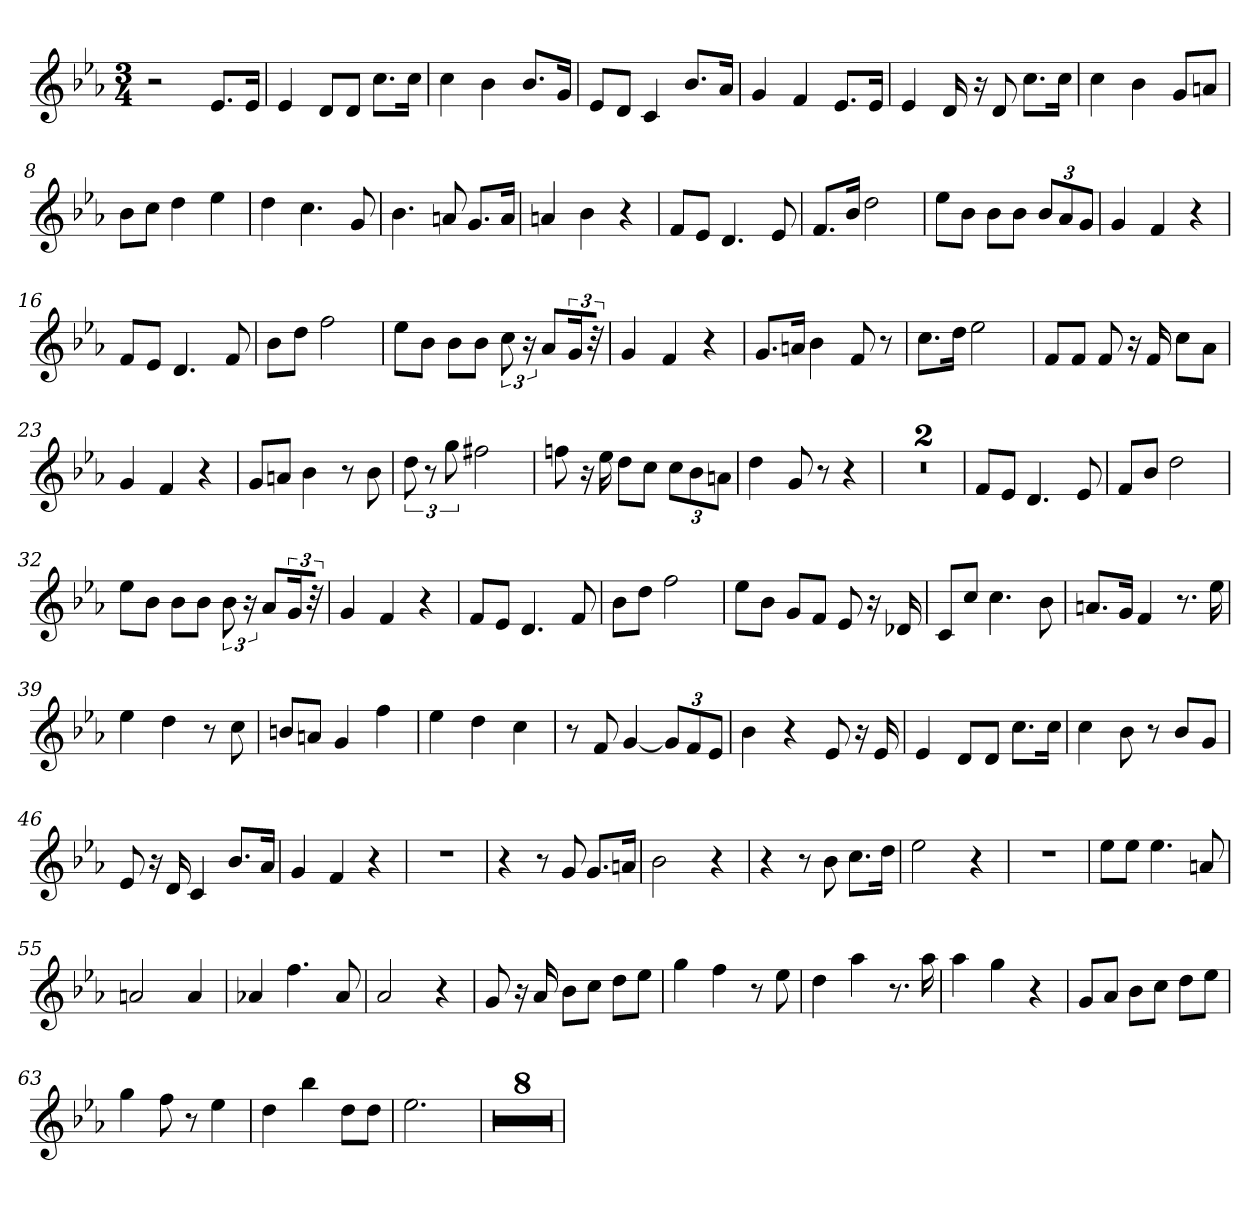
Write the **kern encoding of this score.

**kern
*part1
*staff1
*clefG2
*k[b-e-a-]
*M3/4
=1
2r
8.e-/L
16e-/Jk
=2
4e-/
8d/L
8d/J
8.cc\L
16cc\Jk
=3
4cc\
4b-\
8.b-/L
16g/Jk
=4
8e-/L
8d/J
4c/
8.b-/L
16a-/Jk
=5
4g/
4f/
8.e-/L
16e-/Jk
=6
4e-/
16d/
16r
8d/
8.cc\L
16cc\Jk
=7
4cc\
4b-\
8g/L
8an/J
=8
8b-\L
8cc\J
4dd\
4ee-\
!!LO:LB:g=z
=9
4dd\
4.cc\
8g/
=10
4.b-\
8an/
8.g/L
16a/Jk
=11
4an/
4b-\
4r
=12
8f/L
8e-/J
4.d/
8e-/
=13
8.f/L
16b-/Jk
2dd\
=14
8ee-\L
8b-\J
8b-\L
8b-\J
*Xbrackettup
12b-/L
12a-/
12g/J
=15
4g/
4f/
4r
=16
8f/L
8e-/J
4.d/
8f/
=17
8b-\L
8dd\J
2ff\
!!LO:LB:g=z
=18
8ee-\L
8b-\J
8b-\L
8b-\J
*brackettup
12cc\
24r
8a-/L
24g/Jk
48r
!LO:N:vis=256
192ryy
=19
4g/
4f/
4r
=20
8.g/L
16an/Jk
4b-\
8f/
8r
=21
8.cc\L
16dd\Jk
2ee-\
=22
8f/L
8f/J
8f/
16r
16f/
8cc\L
8a-\J
=23
4g/
4f/
4r
=24
8g/L
8an/J
4b-\
8r
8b-\
=25
12dd\
12r
12gg\
2ff#X\
!!LO:LB:g=z
=26
8ffn\
16r
16ee-\
8dd\L
8cc\J
*Xbrackettup
12cc\L
12b-\
12an\J
=27
4dd\
8g/
8r
4r
=28
2.r
=29
2.r
=30
8f/L
8e-/J
4.d/
8e-/
=31
8f/L
8b-/J
2dd\
=32
8ee-\L
8b-\J
8b-\L
8b-\J
*brackettup
12b-\
24r
8a-/L
24g/Jk
48r
!LO:N:vis=256
192ryy
=33
4g/
4f/
4r
=34
8f/L
8e-/J
4.d/
8f/
!!LO:LB:g=z
=35
8b-\L
8dd\J
2ff\
=36
8ee-\L
8b-\J
8g/L
8f/J
8e-/
16r
16d-X/
=37
8c/L
8cc/J
4.cc\
8b-\
=38
8.an/L
16g/Jk
4f/
8.r
16ee-\
=39
4ee-\
4dd\
8r
8cc\
=40
8bn/L
8an/J
4g/
4ff\
=41
4ee-\
4dd\
4cc\
=42
8r
8f/
[4g/
*Xbrackettup
12g/L]
12f/
12e-/J
!!LO:LB:g=z
=43
4b-\
4r
8e-/
16r
16e-/
=44
4e-/
8d/L
8d/J
8.cc\L
16cc\Jk
=45
4cc\
8b-\
8r
8b-/L
8g/J
=46
8e-/
16r
16d/
4c/
8.b-/L
16a-/Jk
=47
4g/
4f/
4r
=48
2.r
=49
4r
8r
8g/
8.g/L
16an/Jk
=50
2b-\
4r
=51
4r
8r
8b-\
8.cc\L
16dd\Jk
!!LO:LB:g=z
=52
2ee-\
4r
=53
2.r
=54
8ee-\L
8ee-\J
4.ee-\
8an/
=55
2an/
4a/
=56
4a-X/
4.ff\
8a-/
=57
2a-/
4r
=58
8g/
16r
16a-/
8b-\L
8cc\J
8dd\L
8ee-\J
=59
4gg\
4ff\
8r
8ee-\
=60
4dd\
4aa-\
8.r
16aa-\
=61
4aa-\
4gg\
4r
!!LO:LB:g=z
=62
8g/L
8a-/J
8b-\L
8cc\J
8dd\L
8ee-\J
=63
4gg\
8ff\
8r
4ee-\
=64
4dd\
4bb-\
8dd\L
8dd\J
=65
2.ee-\
=66
2.r
=67
2.r
=68
2.r
=69
2.r
=70
2.r
=71
2.r
=72
2.r
=73
2.r
=
*-
